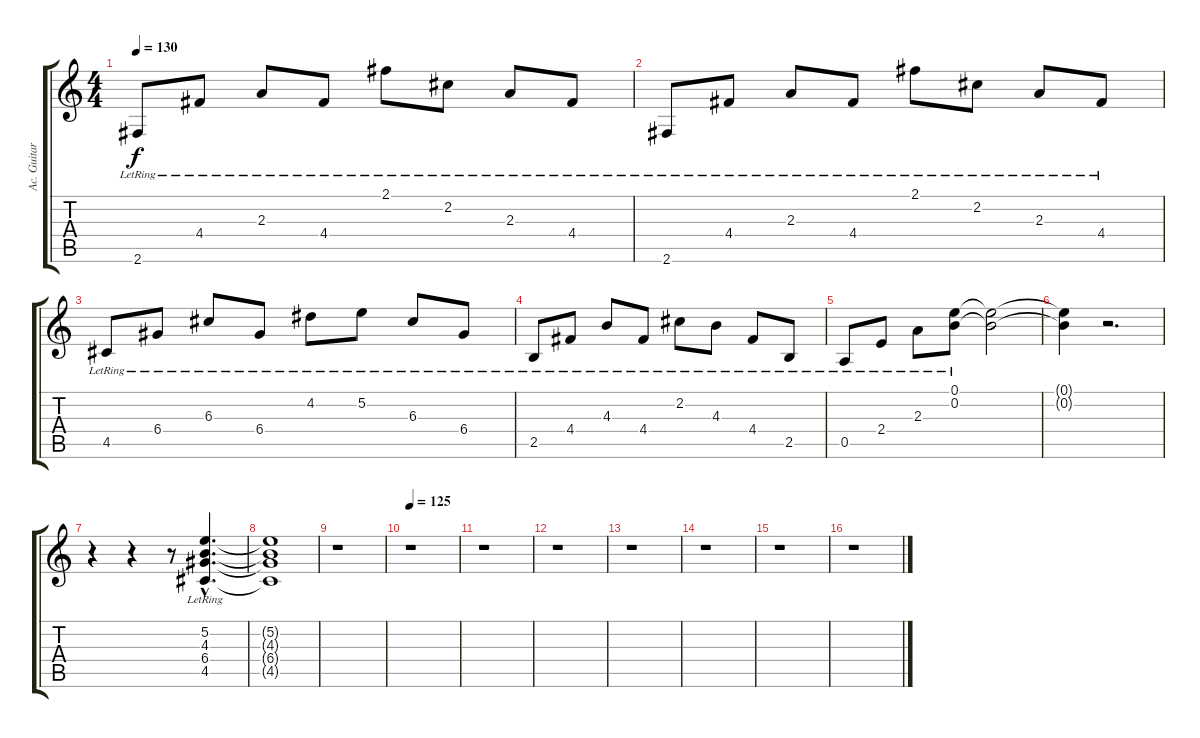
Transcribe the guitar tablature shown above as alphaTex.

\track ("Ac. Guitar 1" "Ac. Guitar") {instrument electricguitarclean}
\staff {score tabs}
\tuning (E4 B3 G3 D3 A2 E2) {hide}
\ts (4 4)
\tempo 130
\clef g2
\ks c
2.6{lr}.8{dy f} 4.4{lr}.8 2.3{lr}.8 4.4{lr}.8 2.1{lr}.8 2.2{lr}.8 2.3{lr}.8 4.4{lr}.8 |
2.6{lr}.8 4.4{lr}.8 2.3{lr}.8 4.4{lr}.8 2.1{lr}.8 2.2{lr}.8 2.3{lr}.8 4.4{lr}.8 |
4.5{lr}.8 6.4{lr}.8 6.3{lr}.8 6.4{lr}.8 4.2{lr}.8 5.2{lr}.8 6.3{lr}.8 6.4{lr}.8 |
2.5{lr}.8 4.4{lr}.8 4.3{lr}.8 4.4{lr}.8 2.2{lr}.8 4.3{lr}.8 4.4{lr}.8 2.5{lr}.8 |
0.5{lr}.8 2.4{lr}.8 2.3{lr}.8 (0.1{lr} 0.2{lr}).8 (0.1{t} 0.2{t}).2 |
(0.1{t} 0.2{t}).4 r.2{d} |
r.4 r.4 r.8 (5.2{hac lr} 4.3{hac lr} 6.4{hac lr} 4.5{hac lr}).4{d} |
(5.2{t} 4.3{t} 6.4{t} 4.5{t}).1 |
r.1 |
\tempo 125
r.1 |
r.1 |
r.1 |
r.1 |
r.1 |
r.1 |
r.1
